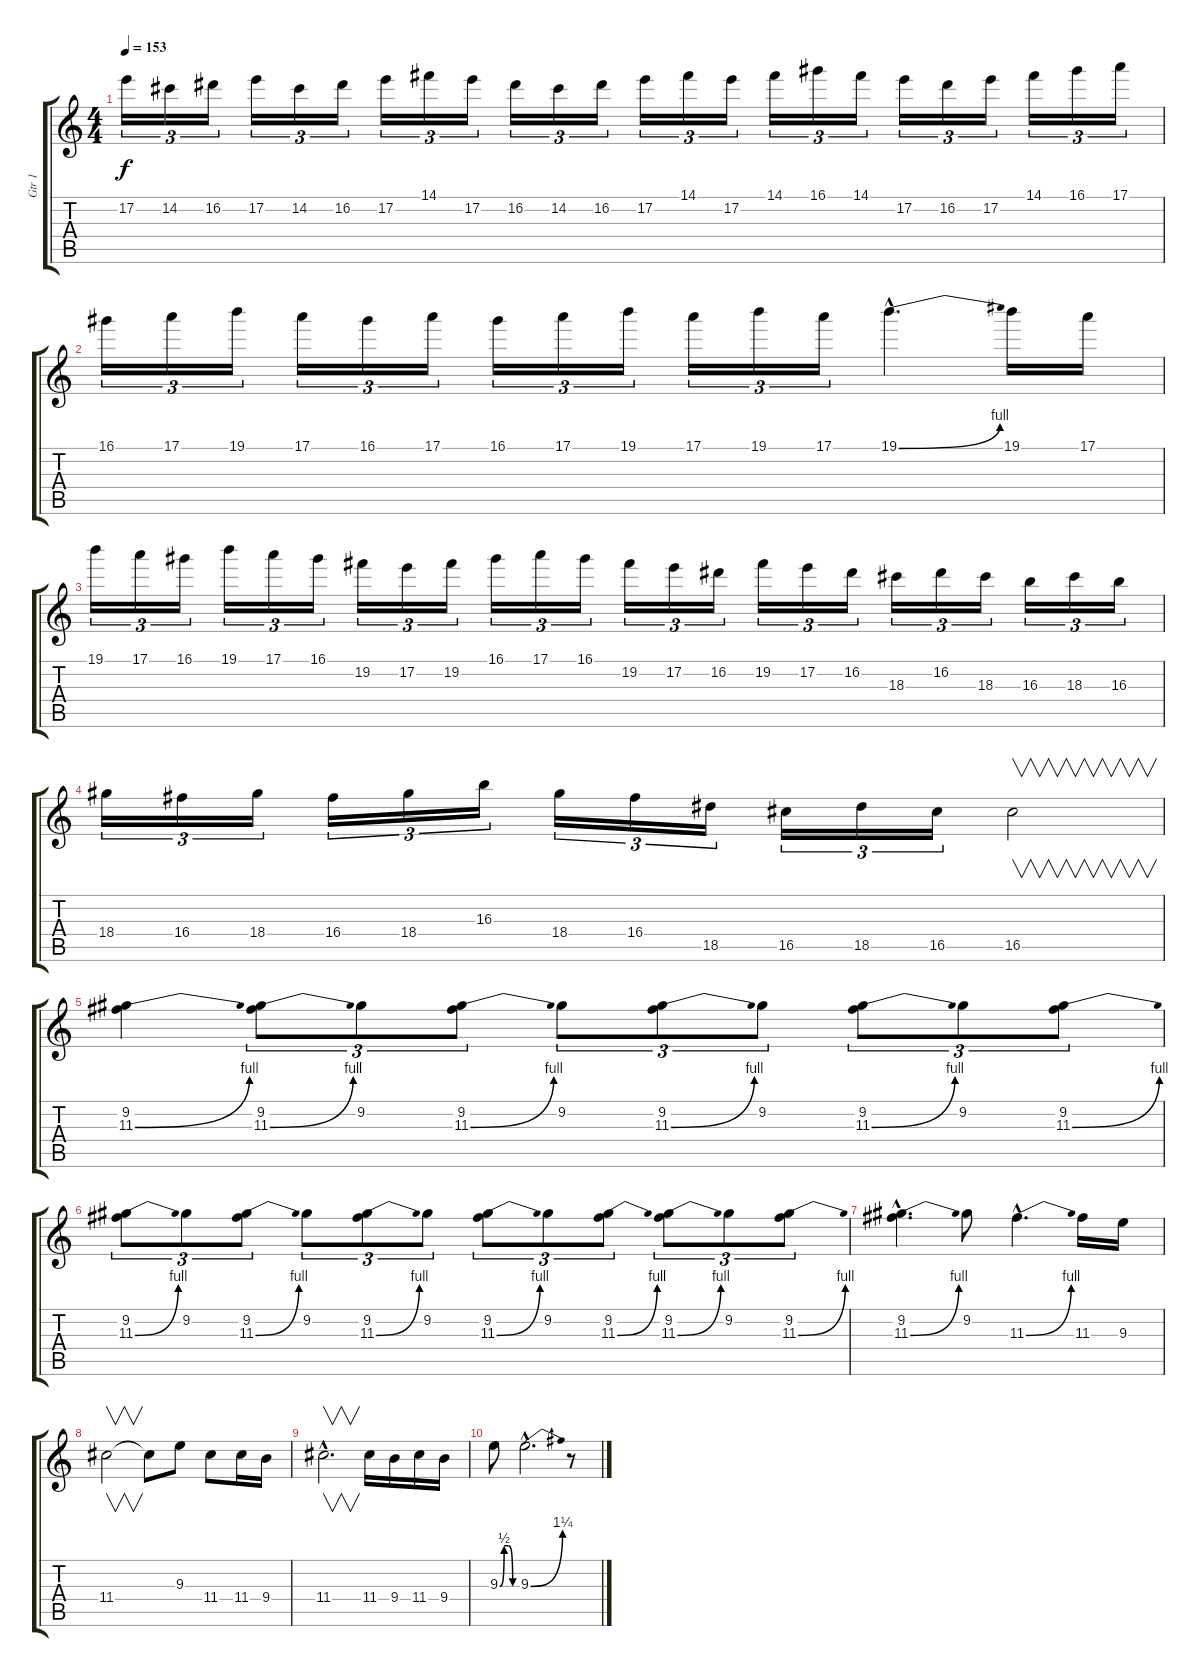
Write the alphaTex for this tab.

\track ("Gtr 1" "Gtr 1") {instrument distortionguitar}
\staff {score tabs}
\tuning (E4 B3 G3 D3 A2 E2) {hide}
\ts (4 4)
\tempo 153
\clef g2
\ks c
17.2.16{tu (3 2) dy f} 14.2.16{tu (3 2)} 16.2.16{tu (3 2)} 17.2.16{tu (3 2)} 14.2.16{tu (3 2)} 16.2.16{tu (3 2)} 17.2.16{tu (3 2)} 14.1.16{tu (3 2)} 17.2.16{tu (3 2)} 16.2.16{tu (3 2)} 14.2.16{tu (3 2)} 16.2.16{tu (3 2)} 17.2.16{tu (3 2)} 14.1.16{tu (3 2)} 17.2.16{tu (3 2)} 14.1.16{tu (3 2)} 16.1.16{tu (3 2)} 14.1.16{tu (3 2)} 17.2.16{tu (3 2)} 16.2.16{tu (3 2)} 17.2.16{tu (3 2)} 14.1.16{tu (3 2)} 16.1.16{tu (3 2)} 17.1.16{tu (3 2)} |
16.1.16{tu (3 2)} 17.1.16{tu (3 2)} 19.1.16{tu (3 2)} 17.1.16{tu (3 2)} 16.1.16{tu (3 2)} 17.1.16{tu (3 2)} 16.1.16{tu (3 2)} 17.1.16{tu (3 2)} 19.1.16{tu (3 2)} 17.1.16{tu (3 2)} 19.1.16{tu (3 2)} 17.1.16{tu (3 2)} 19.1{be (bend 0 0 60 4) hac}.4{d} 19.1.16 17.1.16 |
19.1.16{tu (3 2)} 17.1.16{tu (3 2)} 16.1.16{tu (3 2)} 19.1.16{tu (3 2)} 17.1.16{tu (3 2)} 16.1.16{tu (3 2)} 19.2.16{tu (3 2)} 17.2.16{tu (3 2)} 19.2.16{tu (3 2)} 16.1.16{tu (3 2)} 17.1.16{tu (3 2)} 16.1.16{tu (3 2)} 19.2.16{tu (3 2)} 17.2.16{tu (3 2)} 16.2.16{tu (3 2)} 19.2.16{tu (3 2)} 17.2.16{tu (3 2)} 16.2.16{tu (3 2)} 18.3.16{tu (3 2)} 16.2.16{tu (3 2)} 18.3.16{tu (3 2)} 16.3.16{tu (3 2)} 18.3.16{tu (3 2)} 16.3.16{tu (3 2)} |
18.4.16{tu (3 2)} 16.4.16{tu (3 2)} 18.4.16{tu (3 2)} 16.4.16{tu (3 2)} 18.4.16{tu (3 2)} 16.3.16{tu (3 2)} 18.4.16{tu (3 2)} 16.4.16{tu (3 2)} 18.5.16{tu (3 2)} 16.5.16{tu (3 2)} 18.5.16{tu (3 2)} 16.5.16{tu (3 2)} 16.5.2{v} |
(9.2 11.3{be (bend 0 0 60 4)}).4 (9.2 11.3{be (bend 0 0 60 4)}).8{tu (3 2)} 9.2.8{tu (3 2)} (9.2 11.3{be (bend 0 0 60 4)}).8{tu (3 2)} 9.2.8{tu (3 2)} (9.2 11.3{be (bend 0 0 60 4)}).8{tu (3 2)} 9.2.8{tu (3 2)} (9.2 11.3{be (bend 0 0 60 4)}).8{tu (3 2)} 9.2.8{tu (3 2)} (9.2 11.3{be (bend 0 0 60 4)}).8{tu (3 2)} |
(9.2 11.3{be (bend 0 0 60 4)}).8{tu (3 2)} 9.2.8{tu (3 2)} (9.2 11.3{be (bend 0 0 60 4)}).8{tu (3 2)} 9.2.8{tu (3 2)} (9.2 11.3{be (bend 0 0 60 4)}).8{tu (3 2)} 9.2.8{tu (3 2)} (9.2 11.3{be (bend 0 0 60 4)}).8{tu (3 2)} 9.2.8{tu (3 2)} (9.2 11.3{be (bend 0 0 60 4)}).8{tu (3 2)} (9.2 11.3{be (bend 0 0 60 4)}).8{tu (3 2)} 9.2.8{tu (3 2)} (9.2 11.3{be (bend 0 0 60 4)}).8{tu (3 2)} |
(9.2{hac} 11.3{be (bend 0 0 60 4) hac}).4{d} 9.2.8 11.3{be (bend 0 0 60 4) hac}.4{d} 11.3.16 9.3.16 |
11.4.2{v} 11.4{t}.8 9.3.8 11.4.8 11.4.16 9.4.16 |
11.4{hac}.2{v d} 11.4.16 9.4.16 11.4.16 9.4.16 |
9.3{be (custom 0 0 15 2 30 2 45 0 60 0)}.8 9.3{be (bend 0 0 60 5) hac}.2{d} r.8
